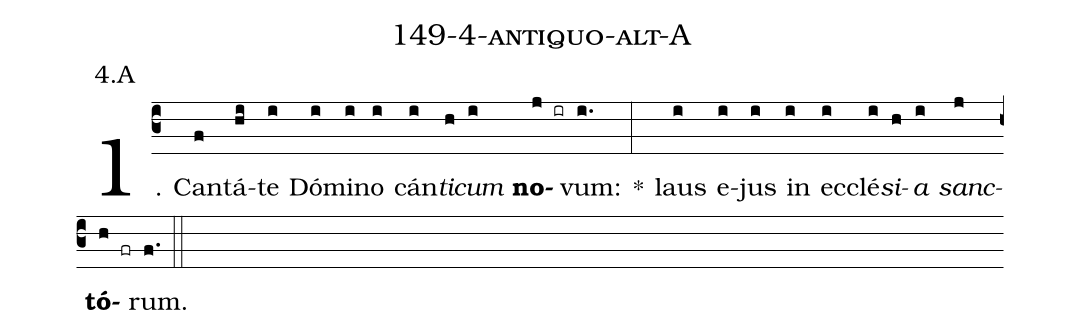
name: 149-4-antiquo-alt-A;
annotation: 4.A;
%%
(c3)1. Can(f)tá(hi)te(i) Dó(i)mi(i)no(i) cán(i)<i>ti</i>(h)<i>cum</i>(i) <b>no</b>(j ir)vum:(i.) *(:) laus(i) e(i)jus(i) in(i) ec(i)clé(i)<i>si</i>(h)<i>a</i>(i) <i>sanc</i>(j)<b>tó</b>(h fr)rum.(f.) (::)
